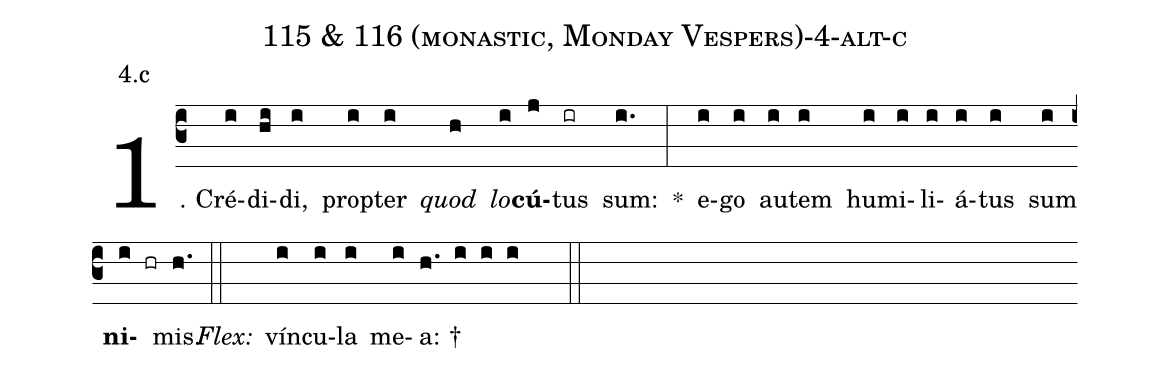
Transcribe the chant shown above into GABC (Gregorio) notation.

name: 115 & 116 (monastic, Monday Vespers)-4-alt-c;
annotation: 4.c;
%%
(c3)1. Cré(i)di(hi)di,(i) prop(i)ter(i) <i>quod</i>(h) <i>lo</i>(i)<b>cú</b>(j)tus(ir) sum:(i.) *(:) e(i)go(i) au(i)tem(i) hu(i)mi(i)li(i)á(i)tus(i) sum(i) <b>ni</b>(i hr)mis.(h.) (::)
<i>Flex:</i>()  vín(i)cu(i)la(i) me(i)a: †(h. i i i  ::)
